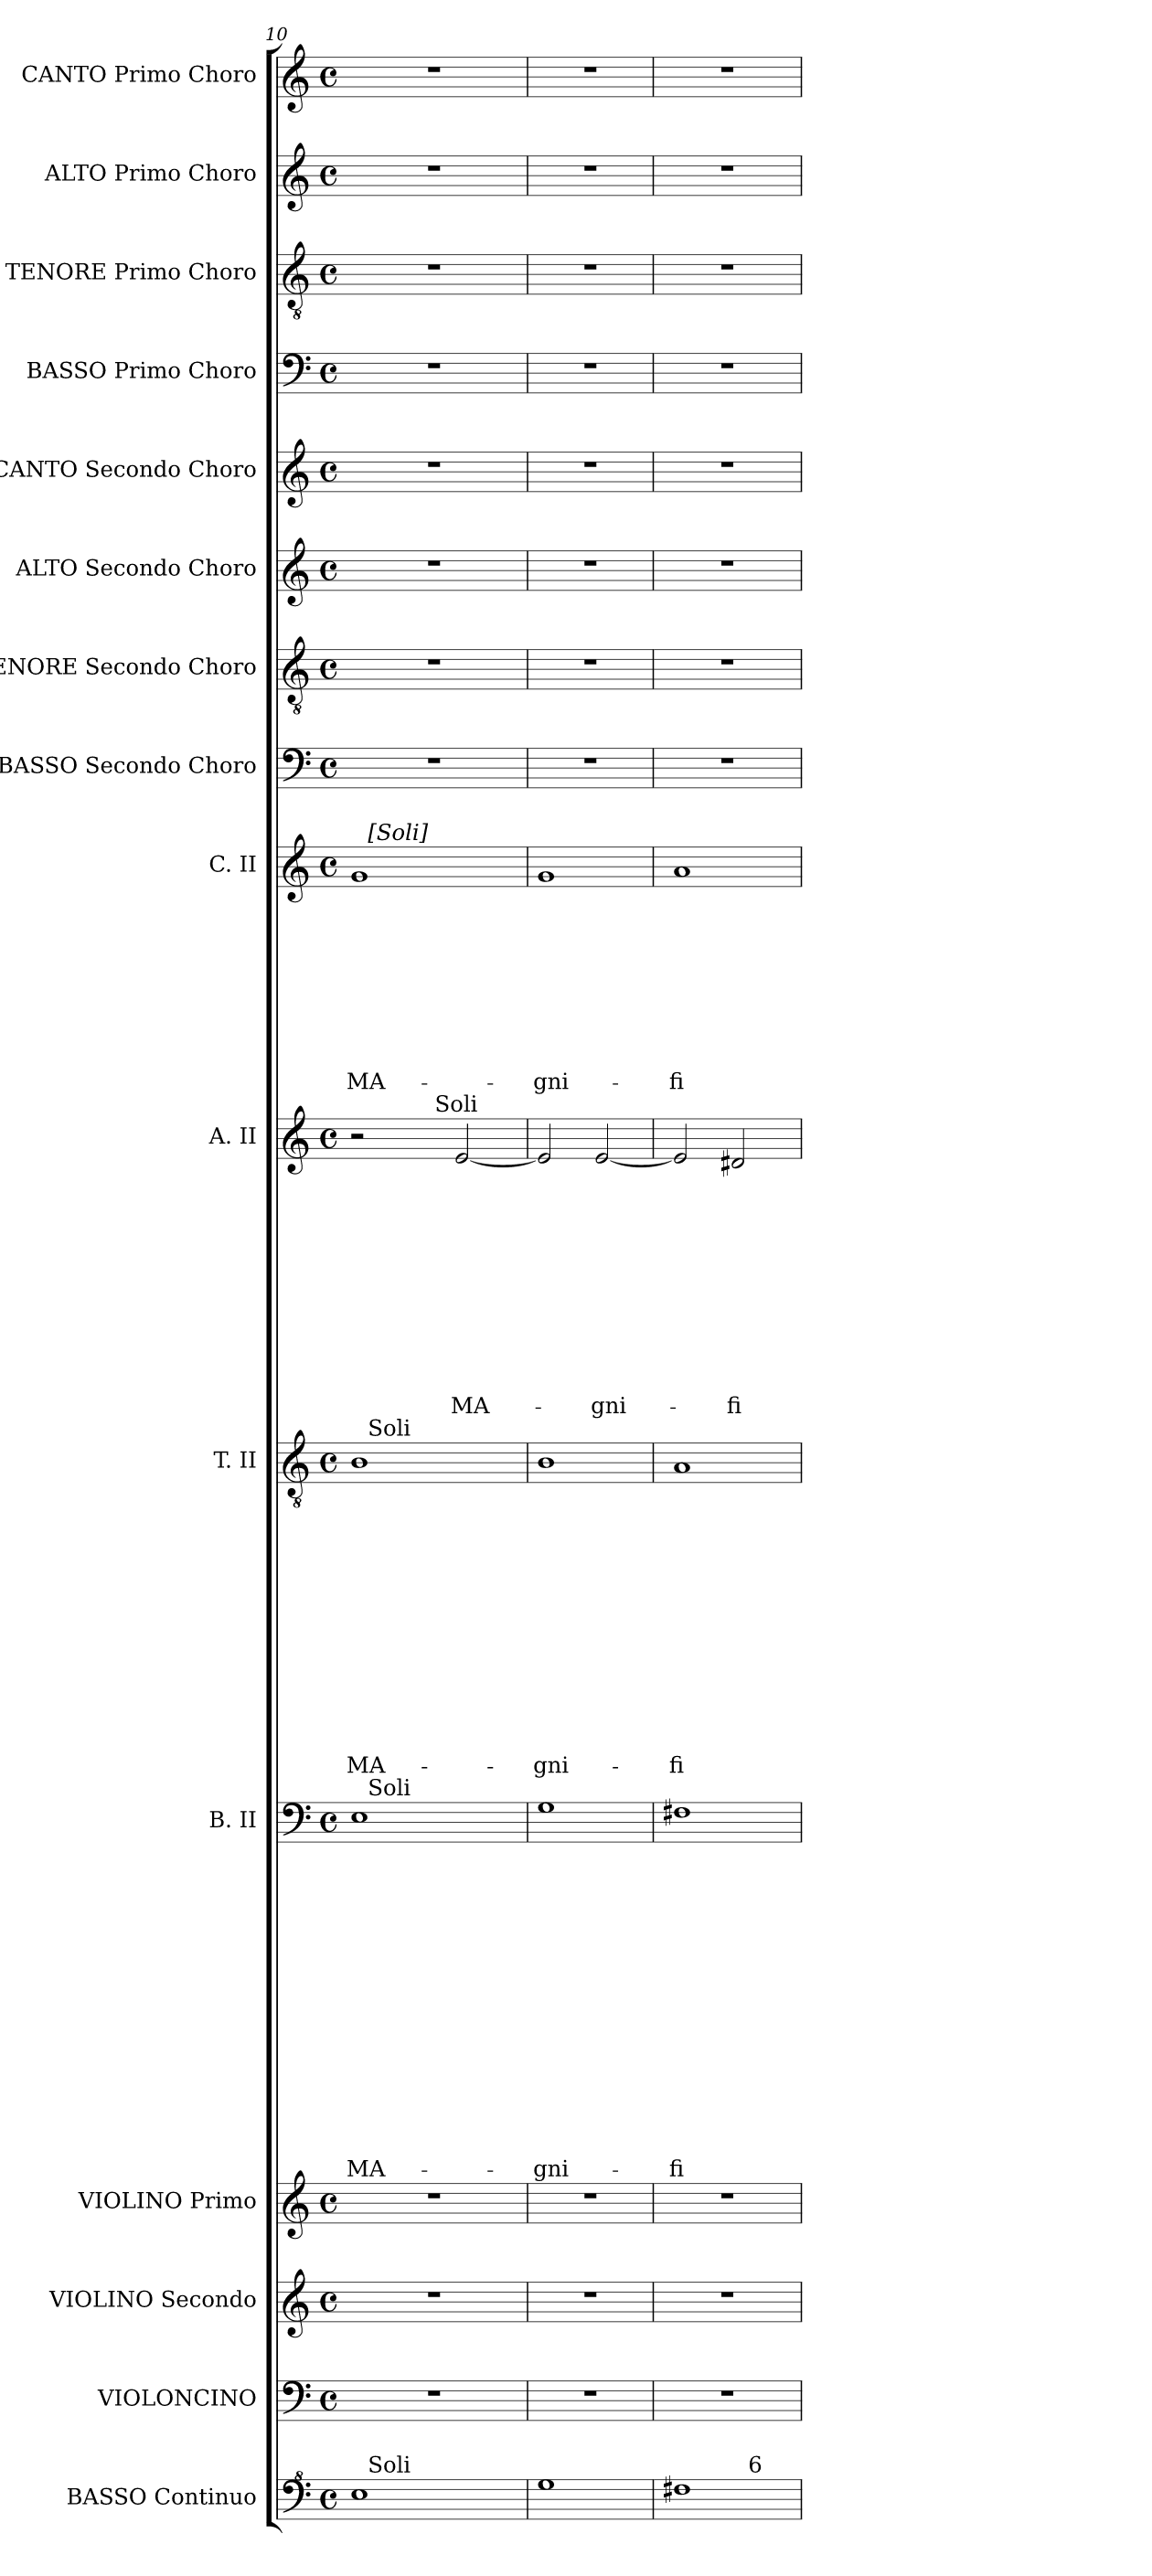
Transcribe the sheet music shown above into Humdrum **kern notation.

**kern	**kern	**kern	**kern	**kern	**text	**text	**text	**text	**text	**text	**text	**text	**text	**text	**text	**text	**text	**text	**text	**kern	**text	**text	**text	**text	**text	**text	**text	**text	**text	**text	**text	**text	**text	**kern	**text	**text	**text	**text	**text	**text	**text	**text	**text	**text	**text	**kern	**text	**text	**text	**text	**text	**text	**text	**text	**text	**kern	**kern	**kern	**kern	**kern	**kern	**kern	**kern
*part16	*part15	*part14	*part13	*part12	*part12	*part12	*part12	*part12	*part12	*part12	*part12	*part12	*part12	*part12	*part12	*part12	*part12	*part12	*part12	*part11	*part11	*part11	*part11	*part11	*part11	*part11	*part11	*part11	*part11	*part11	*part11	*part11	*part11	*part10	*part10	*part10	*part10	*part10	*part10	*part10	*part10	*part10	*part10	*part10	*part10	*part9	*part9	*part9	*part9	*part9	*part9	*part9	*part9	*part9	*part9	*part8	*part7	*part6	*part5	*part4	*part3	*part2	*part1
*staff16	*staff15	*staff14	*staff13	*staff12	*staff12	*staff12	*staff12	*staff12	*staff12	*staff12	*staff12	*staff12	*staff12	*staff12	*staff12	*staff12	*staff12	*staff12	*staff12	*staff11	*staff11	*staff11	*staff11	*staff11	*staff11	*staff11	*staff11	*staff11	*staff11	*staff11	*staff11	*staff11	*staff11	*staff10	*staff10	*staff10	*staff10	*staff10	*staff10	*staff10	*staff10	*staff10	*staff10	*staff10	*staff10	*staff9	*staff9	*staff9	*staff9	*staff9	*staff9	*staff9	*staff9	*staff9	*staff9	*staff8	*staff7	*staff6	*staff5	*staff4	*staff3	*staff2	*staff1
*I"BASSO Continuo	*I"VIOLONCINO	*I"VIOLINO Secondo	*I"VIOLINO Primo	*I"B. II	*	*	*	*	*	*	*	*	*	*	*	*	*	*	*	*I"T. II	*	*	*	*	*	*	*	*	*	*	*	*	*	*I"A. II	*	*	*	*	*	*	*	*	*	*	*	*I"C. II	*	*	*	*	*	*	*	*	*	*I"BASSO Secondo Choro	*I"TENORE Secondo Choro	*I"ALTO Secondo Choro	*I"CANTO Secondo Choro	*I"BASSO Primo Choro	*I"TENORE Primo Choro	*I"ALTO Primo Choro	*I"CANTO Primo Choro
*I'B. c.	*I'Vc.	*	*I'Vn. I	*I'B. II	*	*	*	*	*	*	*	*	*	*	*	*	*	*	*	*I'T. II	*	*	*	*	*	*	*	*	*	*	*	*	*	*I'A. II	*	*	*	*	*	*	*	*	*	*	*	*I'C. II	*	*	*	*	*	*	*	*	*	*	*I'Ch	*I'Ch	*I'Ch	*I'B. I	*I'T. I	*I'A. I	*I'C. I
*clefF^4	*clefF4	*clefG2	*clefG2	*clefF4	*	*	*	*	*	*	*	*	*	*	*	*	*	*	*	*clefGv2	*	*	*	*	*	*	*	*	*	*	*	*	*	*clefG2	*	*	*	*	*	*	*	*	*	*	*	*clefG2	*	*	*	*	*	*	*	*	*	*clefF4	*clefGv2	*clefG2	*clefG2	*clefF4	*clefGv2	*clefG2	*clefG2
*ITrd7c12	*	*	*	*	*	*	*	*	*	*	*	*	*	*	*	*	*	*	*	*	*	*	*	*	*	*	*	*	*	*	*	*	*	*	*	*	*	*	*	*	*	*	*	*	*	*	*	*	*	*	*	*	*	*	*	*ITrd7c12	*	*	*	*	*	*	*
*k[]	*k[]	*k[]	*k[]	*k[]	*	*	*	*	*	*	*	*	*	*	*	*	*	*	*	*k[]	*	*	*	*	*	*	*	*	*	*	*	*	*	*k[]	*	*	*	*	*	*	*	*	*	*	*	*k[]	*	*	*	*	*	*	*	*	*	*k[]	*k[]	*k[]	*k[]	*k[]	*k[]	*k[]	*k[]
*C:	*C:	*C:	*C:	*C:	*	*	*	*	*	*	*	*	*	*	*	*	*	*	*	*C:	*	*	*	*	*	*	*	*	*	*	*	*	*	*C:	*	*	*	*	*	*	*	*	*	*	*	*C:	*	*	*	*	*	*	*	*	*	*C:	*C:	*C:	*C:	*C:	*C:	*C:	*C:
*M4/4	*M4/4	*M4/4	*M4/4	*M4/4	*	*	*	*	*	*	*	*	*	*	*	*	*	*	*	*M4/4	*	*	*	*	*	*	*	*	*	*	*	*	*	*M4/4	*	*	*	*	*	*	*	*	*	*	*	*M4/4	*	*	*	*	*	*	*	*	*	*M4/4	*M4/4	*M4/4	*M4/4	*M4/4	*M4/4	*M4/4	*M4/4
*met(c)	*met(c)	*met(c)	*met(c)	*met(c)	*	*	*	*	*	*	*	*	*	*	*	*	*	*	*	*met(c)	*	*	*	*	*	*	*	*	*	*	*	*	*	*met(c)	*	*	*	*	*	*	*	*	*	*	*	*met(c)	*	*	*	*	*	*	*	*	*	*met(c)	*met(c)	*met(c)	*met(c)	*met(c)	*met(c)	*met(c)	*met(c)
=10	=10	=10	=10	=10	=10	=10	=10	=10	=10	=10	=10	=10	=10	=10	=10	=10	=10	=10	=10	=10	=10	=10	=10	=10	=10	=10	=10	=10	=10	=10	=10	=10	=10	=10	=10	=10	=10	=10	=10	=10	=10	=10	=10	=10	=10	=10	=10	=10	=10	=10	=10	=10	=10	=10	=10	=10	=10	=10	=10	=10	=10	=10	=10
!	!	!	!	!	!	!	!	!	!	!	!	!	!	!	!	!	!	!	!LO:LY:b:rj	!	!	!	!	!	!	!	!	!	!	!	!	!	!LO:LY:b:rj	!	!	!	!	!	!	!	!	!	!	!	!	!	!	!	!	!	!	!	!	!	!LO:LY:b:rj	!	!	!	!	!	!	!	!
*^	*	*	*	*^	*	*	*	*	*	*	*	*	*	*	*	*	*	*	*	*^	*	*	*	*	*	*	*	*	*	*	*	*	*	*^	*	*	*	*	*	*	*	*	*	*	*	*^	*	*	*	*	*	*	*	*	*	*	*	*	*	*	*	*	*
1E>	16ryy	1r	1r	1r	1E	16ryy	.	.	.	.	.	.	.	.	.	.	.	.	.	.	MA-	1B	16ryy	.	.	.	.	.	.	.	.	.	.	.	.	MA-	2r	4ryy	.	.	.	.	.	.	.	.	.	.	.	1g	16ryy	.	.	.	.	.	.	.	.	MA-	1r	1r	1r	1r	1r	1r	1r	1r
!	!	!	!	!	!	!	!	!	!	!	!	!	!	!	!	!	!	!	!	!	!	!	!	!	!	!	!	!	!	!	!	!	!	!	!	!	!	!	!	!	!	!	!	!	!	!	!	!	!	!	!LO:TX:a:t=[Soli]	!	!	!	!	!	!	!	!	!	!	!	!	!	!	!	!	!
!	!	!	!	!	!	!	!	!	!	!	!	!	!	!	!	!	!	!	!	!	!	!	!LO:TX:a:t=Soli	!	!	!	!	!	!	!	!	!	!	!	!	!	!	!	!	!	!	!	!	!	!	!	!	!	!	!	!	!	!	!	!	!	!	!	!	!	!	!	!	!	!	!	!	!
!	!	!	!	!	!	!LO:TX:a:t=Soli	!	!	!	!	!	!	!	!	!	!	!	!	!	!	!	!	!	!	!	!	!	!	!	!	!	!	!	!	!	!	!	!	!	!	!	!	!	!	!	!	!	!	!	!	!	!	!	!	!	!	!	!	!	!	!	!	!	!	!	!	!	!
!	!LO:TX:a:t=Soli	!	!	!	!	!	!	!	!	!	!	!	!	!	!	!	!	!	!	!	!	!	!	!	!	!	!	!	!	!	!	!	!	!	!	!	!	!	!	!	!	!	!	!	!	!	!	!	!	!	!	!	!	!	!	!	!	!	!	!	!	!	!	!	!	!	!	!
.	2...ryy	.	.	.	.	2...ryy	.	.	.	.	.	.	.	.	.	.	.	.	.	.	.	.	2...ryy	.	.	.	.	.	.	.	.	.	.	.	.	.	.	.	.	.	.	.	.	.	.	.	.	.	.	.	2...ryy	.	.	.	.	.	.	.	.	.	.	.	.	.	.	.	.	.
.	.	.	.	.	.	.	.	.	.	.	.	.	.	.	.	.	.	.	.	.	.	.	.	.	.	.	.	.	.	.	.	.	.	.	.	.	.	8ryy	.	.	.	.	.	.	.	.	.	.	.	.	.	.	.	.	.	.	.	.	.	.	.	.	.	.	.	.	.	.
.	.	.	.	.	.	.	.	.	.	.	.	.	.	.	.	.	.	.	.	.	.	.	.	.	.	.	.	.	.	.	.	.	.	.	.	.	.	32ryy	.	.	.	.	.	.	.	.	.	.	.	.	.	.	.	.	.	.	.	.	.	.	.	.	.	.	.	.	.	.
!	!	!	!	!	!	!	!	!	!	!	!	!	!	!	!	!	!	!	!	!	!	!	!	!	!	!	!	!	!	!	!	!	!	!	!	!	!	!LO:TX:a:t=Soli	!	!	!	!	!	!	!	!	!	!	!	!	!	!	!	!	!	!	!	!	!	!	!	!	!	!	!	!	!	!
.	.	.	.	.	.	.	.	.	.	.	.	.	.	.	.	.	.	.	.	.	.	.	.	.	.	.	.	.	.	.	.	.	.	.	.	.	.	2ryy	.	.	.	.	.	.	.	.	.	.	.	.	.	.	.	.	.	.	.	.	.	.	.	.	.	.	.	.	.	.
!	!	!	!	!	!	!	!	!	!	!	!	!	!	!	!	!	!	!	!	!	!	!	!	!	!	!	!	!	!	!	!	!	!	!	!	!	!	!	!	!	!	!	!	!	!	!	!	!	!LO:LY:b:rj	!	!	!	!	!	!	!	!	!	!	!	!	!	!	!	!	!	!	!
.	.	.	.	.	.	.	.	.	.	.	.	.	.	.	.	.	.	.	.	.	.	.	.	.	.	.	.	.	.	.	.	.	.	.	.	.	[<2e/	.	.	.	.	.	.	.	.	.	.	.	MA-	.	.	.	.	.	.	.	.	.	.	.	.	.	.	.	.	.	.	.
.	.	.	.	.	.	.	.	.	.	.	.	.	.	.	.	.	.	.	.	.	.	.	.	.	.	.	.	.	.	.	.	.	.	.	.	.	.	16.ryy	.	.	.	.	.	.	.	.	.	.	.	.	.	.	.	.	.	.	.	.	.	.	.	.	.	.	.	.	.	.
=11	=11	=11	=11	=11	=11	=11	=11	=11	=11	=11	=11	=11	=11	=11	=11	=11	=11	=11	=11	=11	=11	=11	=11	=11	=11	=11	=11	=11	=11	=11	=11	=11	=11	=11	=11	=11	=11	=11	=11	=11	=11	=11	=11	=11	=11	=11	=11	=11	=11	=11	=11	=11	=11	=11	=11	=11	=11	=11	=11	=11	=11	=11	=11	=11	=11	=11	=11	=11
!	!	!	!	!	!	!	!	!	!	!	!	!	!	!	!	!	!	!	!	!	!LO:LY:b	!	!	!	!	!	!	!	!	!	!	!	!	!	!	!LO:LY:b	!	!	!	!	!	!	!	!	!	!	!	!	!	!	!	!	!	!	!	!	!	!	!	!LO:LY:b	!	!	!	!	!	!	!	!
*	*	*	*	*	*v	*v	*	*	*	*	*	*	*	*	*	*	*	*	*	*	*	*	*	*	*	*	*	*	*	*	*	*	*	*	*	*	*v	*v	*	*	*	*	*	*	*	*	*	*	*	*v	*v	*	*	*	*	*	*	*	*	*	*	*	*	*	*	*	*	*
*v	*v	*	*	*	*	*	*	*	*	*	*	*	*	*	*	*	*	*	*	*	*v	*v	*	*	*	*	*	*	*	*	*	*	*	*	*	*	*	*	*	*	*	*	*	*	*	*	*	*	*	*	*	*	*	*	*	*	*	*	*	*	*	*	*	*	*
1G>	1r	1r	1r	1G	.	.	.	.	.	.	.	.	.	.	.	.	.	.	-gni-	1B	.	.	.	.	.	.	.	.	.	.	.	.	-gni-	2e/]	.	.	.	.	.	.	.	.	.	.	.	1g	.	.	.	.	.	.	.	.	-gni-	1r	1r	1r	1r	1r	1r	1r	1r
!	!	!	!	!	!	!	!	!	!	!	!	!	!	!	!	!	!	!	!	!	!	!	!	!	!	!	!	!	!	!	!	!	!	!	!	!	!	!	!	!	!	!	!	!	!LO:LY:b	!	!	!	!	!	!	!	!	!	!	!	!	!	!	!	!	!	!
.	.	.	.	.	.	.	.	.	.	.	.	.	.	.	.	.	.	.	.	.	.	.	.	.	.	.	.	.	.	.	.	.	.	[<2e/	.	.	.	.	.	.	.	.	.	.	-gni-	.	.	.	.	.	.	.	.	.	.	.	.	.	.	.	.	.	.
=12	=12	=12	=12	=12	=12	=12	=12	=12	=12	=12	=12	=12	=12	=12	=12	=12	=12	=12	=12	=12	=12	=12	=12	=12	=12	=12	=12	=12	=12	=12	=12	=12	=12	=12	=12	=12	=12	=12	=12	=12	=12	=12	=12	=12	=12	=12	=12	=12	=12	=12	=12	=12	=12	=12	=12	=12	=12	=12	=12	=12	=12	=12	=12
!	!	!	!	!	!	!	!	!	!	!	!	!	!	!	!	!	!	!	!LO:LY:b	!	!	!	!	!	!	!	!	!	!	!	!	!	!LO:LY:b	!	!	!	!	!	!	!	!	!	!	!	!	!	!	!	!	!	!	!	!	!	!LO:LY:b	!	!	!	!	!	!	!	!
*^	*	*	*	*	*	*	*	*	*	*	*	*	*	*	*	*	*	*	*	*	*	*	*	*	*	*	*	*	*	*	*	*	*	*	*	*	*	*	*	*	*	*	*	*	*	*	*	*	*	*	*	*	*	*	*	*	*	*	*	*	*	*	*
1F#X	2ryy	1r	1r	1r	1F#X	.	.	.	.	.	.	.	.	.	.	.	.	.	.	-fi-	1A	.	.	.	.	.	.	.	.	.	.	.	.	-fi-	2e/]	.	.	.	.	.	.	.	.	.	.	.	1a	.	.	.	.	.	.	.	.	-fi-	1r	1r	1r	1r	1r	1r	1r	1r
!	!	!	!	!	!	!	!	!	!	!	!	!	!	!	!	!	!	!	!	!	!	!	!	!	!	!	!	!	!	!	!	!	!	!	!	!	!	!	!	!	!	!	!	!	!	!LO:LY:b	!	!	!	!	!	!	!	!	!	!	!	!	!	!	!	!	!	!
.	16ryy	.	.	.	.	.	.	.	.	.	.	.	.	.	.	.	.	.	.	.	.	.	.	.	.	.	.	.	.	.	.	.	.	.	2d#X/	.	.	.	.	.	.	.	.	.	.	-fi-	.	.	.	.	.	.	.	.	.	.	.	.	.	.	.	.	.	.
!	!LO:TX:a:t=6	!	!	!	!	!	!	!	!	!	!	!	!	!	!	!	!	!	!	!	!	!	!	!	!	!	!	!	!	!	!	!	!	!	!	!	!	!	!	!	!	!	!	!	!	!	!	!	!	!	!	!	!	!	!	!	!	!	!	!	!	!	!	!
.	4..ryy	.	.	.	.	.	.	.	.	.	.	.	.	.	.	.	.	.	.	.	.	.	.	.	.	.	.	.	.	.	.	.	.	.	.	.	.	.	.	.	.	.	.	.	.	.	.	.	.	.	.	.	.	.	.	.	.	.	.	.	.	.	.	.
*v	*v	*	*	*	*	*	*	*	*	*	*	*	*	*	*	*	*	*	*	*	*	*	*	*	*	*	*	*	*	*	*	*	*	*	*	*	*	*	*	*	*	*	*	*	*	*	*	*	*	*	*	*	*	*	*	*	*	*	*	*	*	*	*	*
=	=	=	=	=	=	=	=	=	=	=	=	=	=	=	=	=	=	=	=	=	=	=	=	=	=	=	=	=	=	=	=	=	=	=	=	=	=	=	=	=	=	=	=	=	=	=	=	=	=	=	=	=	=	=	=	=	=	=	=	=	=	=	=
*-	*-	*-	*-	*-	*-	*-	*-	*-	*-	*-	*-	*-	*-	*-	*-	*-	*-	*-	*-	*-	*-	*-	*-	*-	*-	*-	*-	*-	*-	*-	*-	*-	*-	*-	*-	*-	*-	*-	*-	*-	*-	*-	*-	*-	*-	*-	*-	*-	*-	*-	*-	*-	*-	*-	*-	*-	*-	*-	*-	*-	*-	*-	*-
